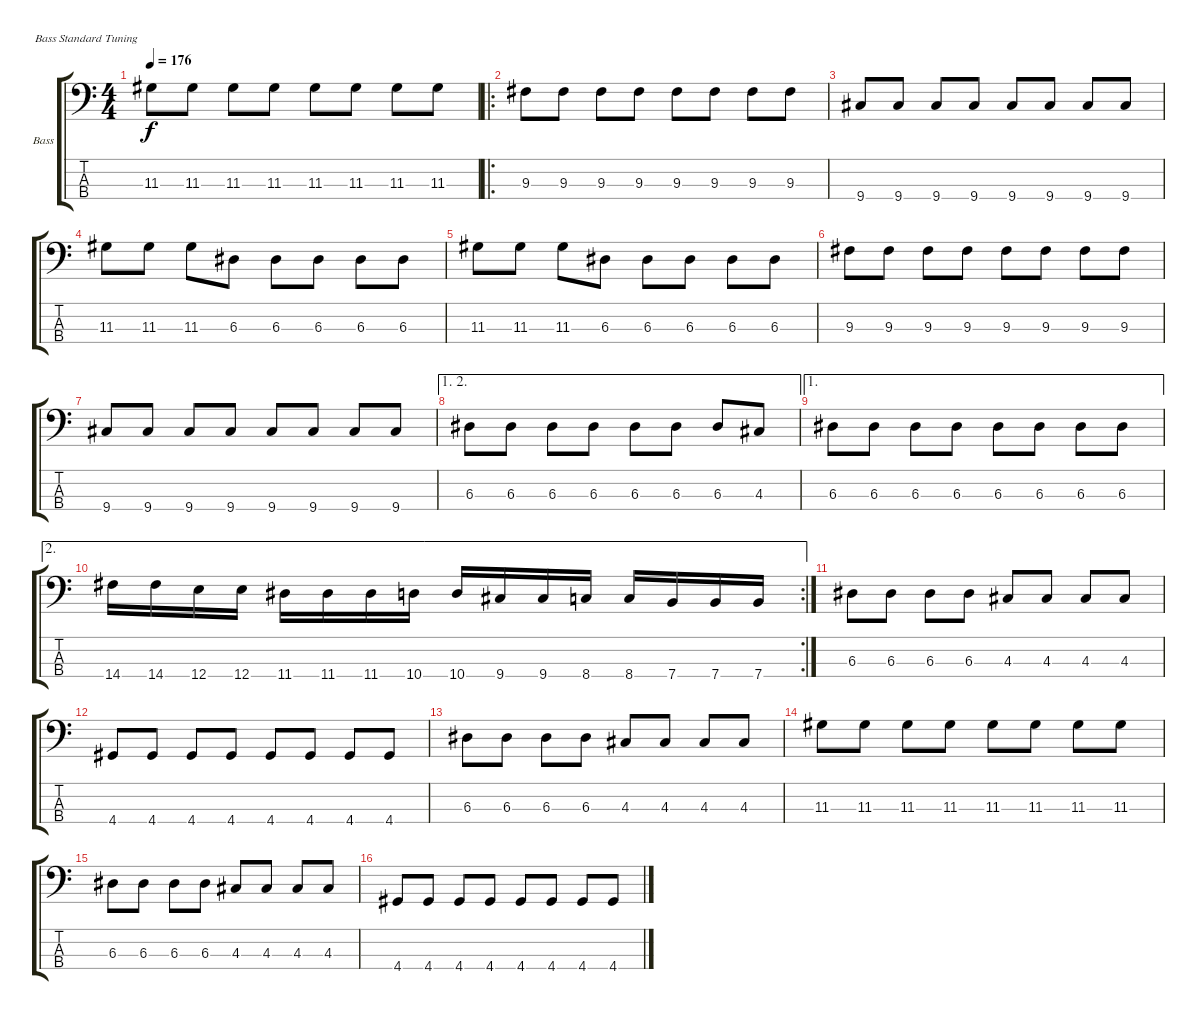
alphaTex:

\defaultSystemsLayout 4
\bracketExtendMode groupsimilarinstruments
\firstSystemTrackNameOrientation horizontal
\otherSystemsTrackNameOrientation horizontal
\track ("Bass" "Bass") {instrument electricbassfinger}
\staff {score tabs}
\tuning (G2 D2 A1 E1)
\ts (4 4)
\tempo 176
\clef f4
\scale
0.333333
\ks c
11.3.8{dy f} 11.3.8 11.3.8 11.3.8 11.3.8 11.3.8 11.3.8 11.3.8 |
\ro
\scale
0.374359 9.3.8 9.3.8 9.3.8 9.3.8 9.3.8 9.3.8 9.3.8 9.3.8 |
\scale
0.312821 9.4.8 9.4.8 9.4.8 9.4.8 9.4.8 9.4.8 9.4.8 9.4.8 |
\scale
0.312821 11.3.8 11.3.8 11.3.8 6.3.8 6.3.8 6.3.8 6.3.8 6.3.8 |
\scale
0.333333 11.3.8 11.3.8 11.3.8 6.3.8 6.3.8 6.3.8 6.3.8 6.3.8 |
\scale
0.333333 9.3.8 9.3.8 9.3.8 9.3.8 9.3.8 9.3.8 9.3.8 9.3.8 |
\scale
0.333333 9.4.8 9.4.8 9.4.8 9.4.8 9.4.8 9.4.8 9.4.8 9.4.8 |
\ae (1 2)
\scale
0.322751 6.3.8 6.3.8 6.3.8 6.3.8 6.3.8 6.3.8 6.3.8 4.3.8 |
\ae 1
\scale
0.322751 6.3.8 6.3.8 6.3.8 6.3.8 6.3.8 6.3.8 6.3.8 6.3.8 |
\ae 2
\rc 2
\scale
0.354497 14.4.16 14.4.16 12.4.16 12.4.16 11.4.16 11.4.16 11.4.16 10.4.16 10.4.16 9.4.16 9.4.16 8.4.16 8.4.16 7.4.16 7.4.16 7.4.16 |
\scale
0.333333 6.3.8 6.3.8 6.3.8 6.3.8 4.3.8 4.3.8 4.3.8 4.3.8 |
\scale
0.333333 4.4.8 4.4.8 4.4.8 4.4.8 4.4.8 4.4.8 4.4.8 4.4.8 |
\scale
0.333333 6.3.8 6.3.8 6.3.8 6.3.8 4.3.8 4.3.8 4.3.8 4.3.8 |
\scale
0.333333 11.3.8 11.3.8 11.3.8 11.3.8 11.3.8 11.3.8 11.3.8 11.3.8 |
\scale
0.333333 6.3.8 6.3.8 6.3.8 6.3.8 4.3.8 4.3.8 4.3.8 4.3.8 |
\scale
0.333333 4.4.8 4.4.8 4.4.8 4.4.8 4.4.8 4.4.8 4.4.8 4.4.8
